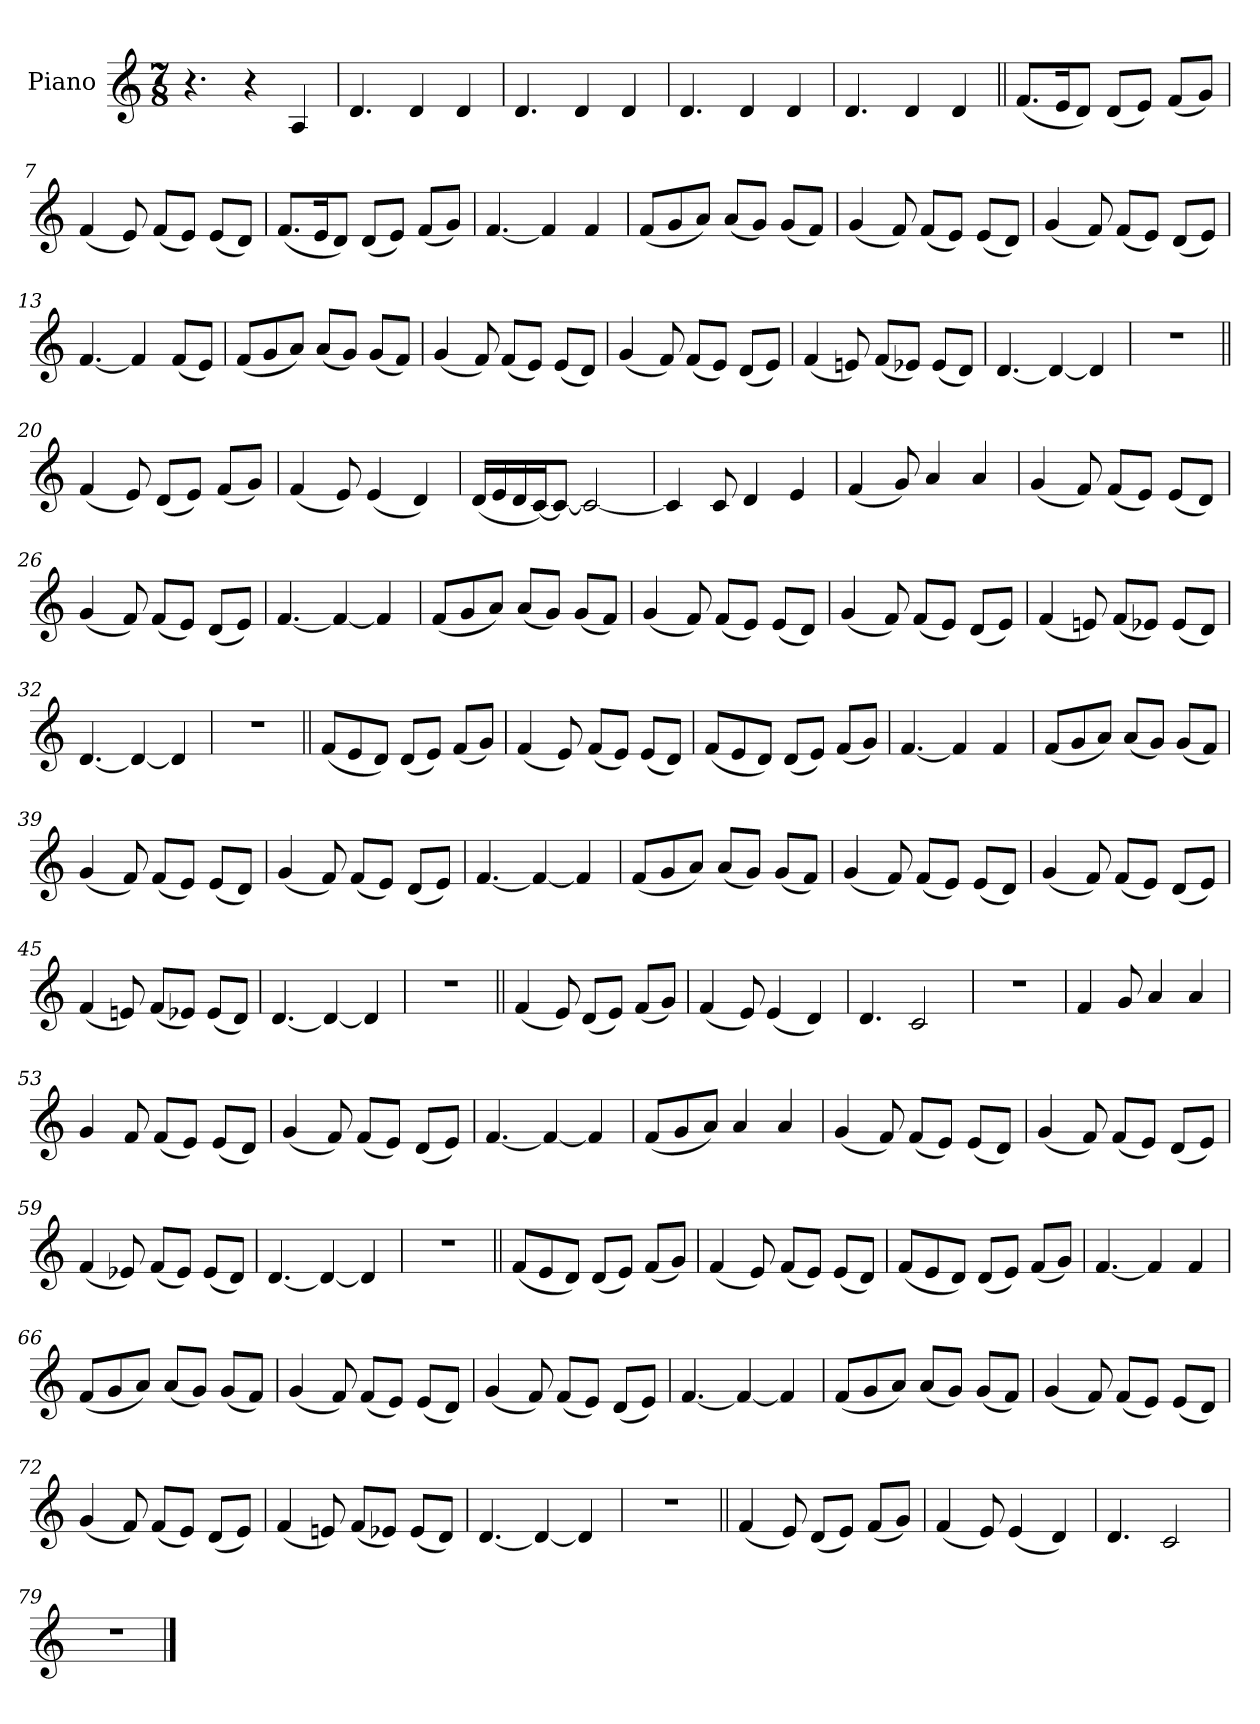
**kern
*part1
*staff1
*I"Piano
*I'Pno.
*clefG2
*k[]
*M7/8
=1
4.r
4r
4A!
=2
4.d!
4d!
4d!
=3
4.d!
4d!
4d!
=4
4.d!
4d!
4d!
=5
4.d!
4d!
4d!
=6||
(8.fL
16eK
8dJ)
(8dL
8eJ)
(8fL
8gJ)
=7
(4f
8e)
(8fL
8eJ)
(8eL
8dJ)
=8
(8.fL
16eK
8dJ)
(8dL
8eJ)
(8fL
8gJ)
=9
[4.f
4f]
4f
=10
(8fL
8g
8aJ)
(8aL
8gJ)
(8gL
8fJ)
=11
(4g
8f)
(8fL
8eJ)
(8eL
8dJ)
=12
(4g
8f)
(8fL
8eJ)
(8dL
8eJ)
=13
[4.f
4f]
(8fL
8eJ)
=14
(8fL
8g
8aJ)
(8aL
8gJ)
(8gL
8fJ)
=15
(4g
8f)
(8fL
8eJ)
(8eL
8dJ)
=16
(4g
8f)
(8fL
8eJ)
(8dL
8eJ)
=17
(4f
8en)
(8fL
8e-XJ)
(8e-L
8dJ)
=18
[4.d
4d_
4d]
=19
2..r
=20||
(4f
8e)
(8dL
8eJ)
(8fL
8gJ)
=21
(4f
8e)
(4e
4d)
=22
(16dLL
16e
16d
[16cJ)
8cJ_
2c_
=23
4c]
8c
4d
4e
=24
(4f
8g)
4a
4a
=25
(4g
8f)
(8fL
8eJ)
(8eL
8dJ)
=26
(4g
8f)
(8fL
8eJ)
(8dL
8eJ)
=27
[4.f
4f_
4f]
=28
(8fL
8g
8aJ)
(8aL
8gJ)
(8gL
8fJ)
=29
(4g
8f)
(8fL
8eJ)
(8eL
8dJ)
=30
(4g
8f)
(8fL
8eJ)
(8dL
8eJ)
=31
(4f
8en)
(8fL
8e-XJ)
(8e-L
8dJ)
=32
[4.d
4d_
4d]
=33
2..r
=34||
(8fL
8e
8dJ)
(8dL
8eJ)
(8fL
8gJ)
=35
(4f
8e)
(8fL
8eJ)
(8eL
8dJ)
=36
(8fL
8e
8dJ)
(8dL
8eJ)
(8fL
8gJ)
=37
[4.f
4f]
4f
=38
(8fL
8g
8aJ)
(8aL
8gJ)
(8gL
8fJ)
=39
(4g
8f)
(8fL
8eJ)
(8eL
8dJ)
=40
(4g
8f)
(8fL
8eJ)
(8dL
8eJ)
=41
[4.f
4f_
4f]
=42
(8fL
8g
8aJ)
(8aL
8gJ)
(8gL
8fJ)
=43
(4g
8f)
(8fL
8eJ)
(8eL
8dJ)
=44
(4g
8f)
(8fL
8eJ)
(8dL
8eJ)
=45
(4f
8en)
(8fL
8e-XJ)
(8e-L
8dJ)
=46
[4.d
4d_
4d]
=47
2..r
=48||
(4f
8e)
(8dL
8eJ)
(8fL
8gJ)
=49
(4f
8e)
(4e
4d)
=50
4.d
2c
=51
2..r
=52
4f
8g
4a
4a
=53
4g
8f
(8fL
8eJ)
(8eL
8dJ)
=54
(4g
8f)
(8fL
8eJ)
(8dL
8eJ)
=55
[4.f
4f_
4f]
=56
(8fL
8g
8aJ)
4a
4a
=57
(4g
8f)
(8fL
8eJ)
(8eL
8dJ)
=58
(4g
8f)
(8fL
8eJ)
(8dL
8eJ)
=59
(4f
8e-X)
(8fL
8e-J)
(8e-L
8dJ)
=60
[4.d
4d_
4d]
=61
2..r
=62||
(8fL
8e
8dJ)
(8dL
8eJ)
(8fL
8gJ)
=63
(4f
8e)
(8fL
8eJ)
(8eL
8dJ)
=64
(8fL
8e
8dJ)
(8dL
8eJ)
(8fL
8gJ)
=65
[4.f
4f]
4f
=66
(8fL
8g
8aJ)
(8aL
8gJ)
(8gL
8fJ)
=67
(4g
8f)
(8fL
8eJ)
(8eL
8dJ)
=68
(4g
8f)
(8fL
8eJ)
(8dL
8eJ)
=69
[4.f
4f_
4f]
=70
(8fL
8g
8aJ)
(8aL
8gJ)
(8gL
8fJ)
=71
(4g
8f)
(8fL
8eJ)
(8eL
8dJ)
=72
(4g
8f)
(8fL
8eJ)
(8dL
8eJ)
=73
(4f
8en)
(8fL
8e-XJ)
(8e-L
8dJ)
=74
[4.d
4d_
4d]
=75
2..r
=76||
(4f
8e)
(8dL
8eJ)
(8fL
8gJ)
=77
(4f
8e)
(4e
4d)
=78
4.d
2c
=79
2..r
==
*-
